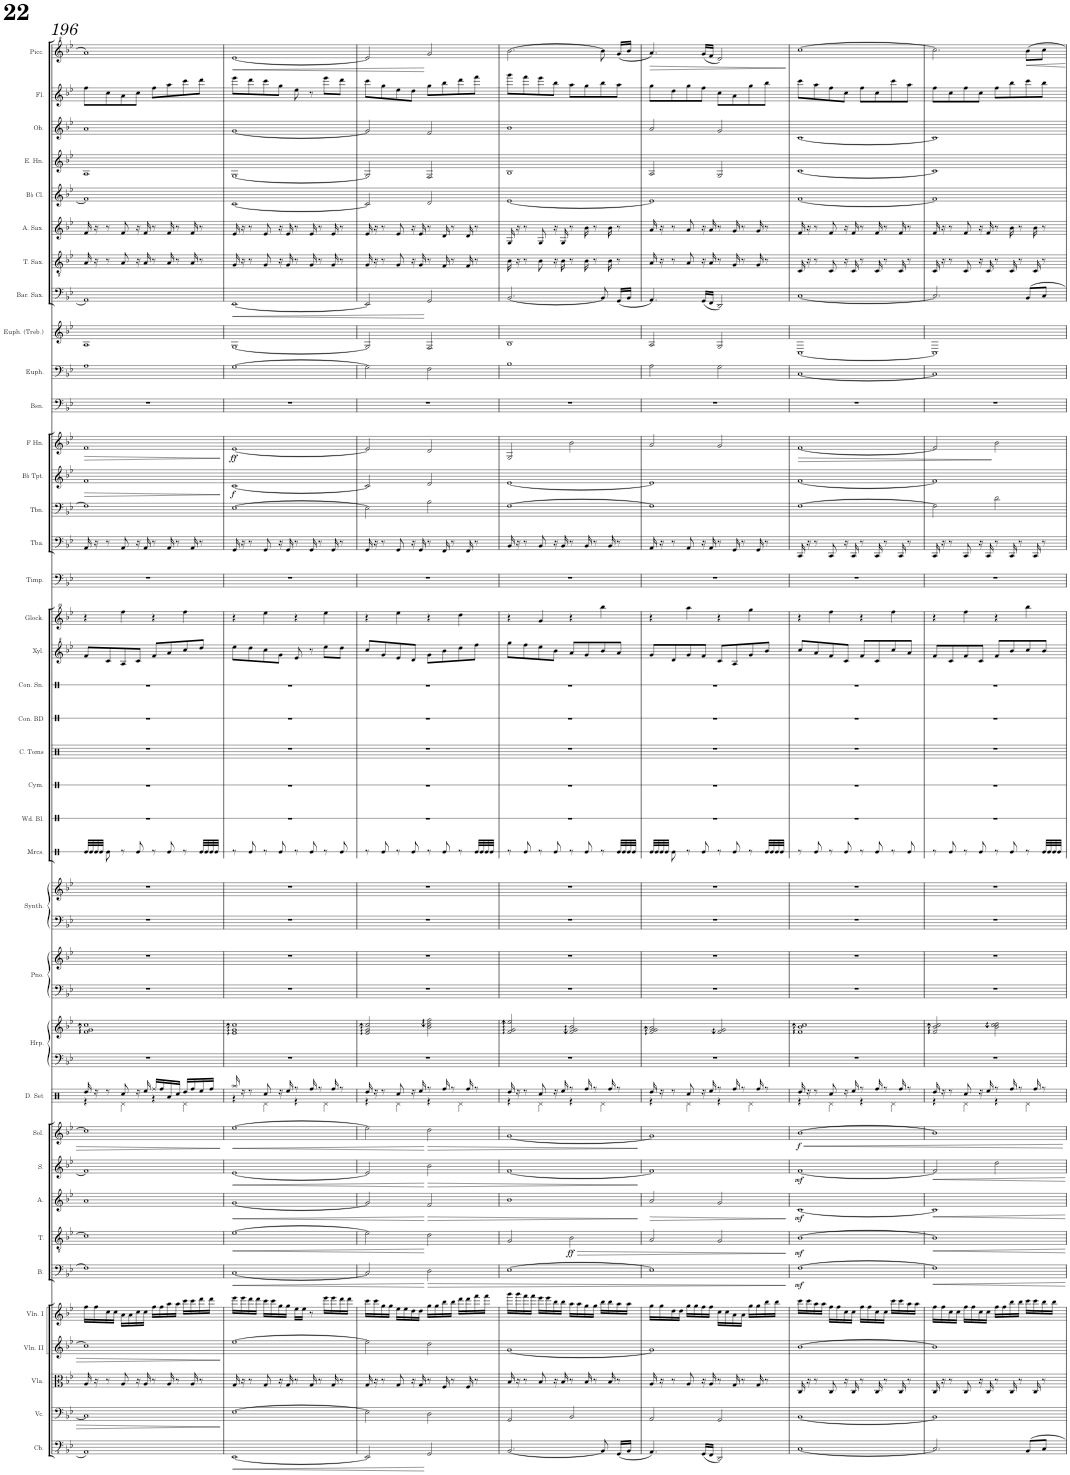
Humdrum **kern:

**kern	**dynam	**kern	**kern	**kern	**kern	**kern	**dynam	**kern	**dynam	**kern	**dynam	**kern	**dynam	**kern	**dynam	**kern	**kern	**kern	**kern	**kern	**kern	**kern	**kern	**kern	**kern	**kern	**kern	**kern	**kern	**kern	**kern	**kern	**kern	**kern	**dynam	**kern	**dynam	**kern	**kern	**kern	**kern	**dynam	**kern	**kern	**kern	**kern	**kern	**kern	**kern	**dynam
*part38	*part38	*part37	*part36	*part35	*part34	*part33	*part33	*part32	*part32	*part31	*part31	*part30	*part30	*part29	*part29	*part28	*part27	*part27	*part26	*part26	*part25	*part25	*part24	*part23	*part22	*part21	*part20	*part19	*part18	*part17	*part16	*part15	*part14	*part13	*part13	*part12	*part12	*part11	*part10	*part9	*part8	*part8	*part7	*part6	*part5	*part4	*part3	*part2	*part1	*part1
*staff41	*staff41	*staff40	*staff39	*staff38	*staff37	*staff36	*staff36	*staff35	*staff35	*staff34	*staff34	*staff33	*staff33	*staff32	*staff32	*staff31	*staff30	*staff29	*staff28	*staff27	*staff26	*staff25	*staff24	*staff23	*staff22	*staff21	*staff20	*staff19	*staff18	*staff17	*staff16	*staff15	*staff14	*staff13	*staff13	*staff12	*staff12	*staff11	*staff10	*staff9	*staff8	*staff8	*staff7	*staff6	*staff5	*staff4	*staff3	*staff2	*staff1	*staff1
*I"Contrabass	*	*I"Violoncello	*I"Viola	*I"Violin II	*I"Violin I	*I"Bass	*	*I"Tenor	*	*I"Alto	*	*I"Soprano	*	*I"Solo	*	*I"Drumset	*I"Harp	*	*I"Piano	*	*I"Bass Synthesizer	*	*I"Maracas	*I"Wood Blocks	*I"Cymbal	*I"Concert Toms	*I"Concert Bass Drum	*I"Concert Snare Drum	*I"Xylophone	*I"Glockenspiel	*I"Timpani	*I"Tuba	*I"Trombone	*I"Bb Trumpet	*	*I"Horn in F	*	*I"Bassoon	*I"Euphonium	*I"Euphonium (Treble Clef)	*I"Baritone Saxophone	*	*I"Tenor Saxophone	*I"Alto Saxophone	*I"Bb Clarinet	*I"English Horn	*I"Oboe	*I"Flute	*I"Piccolo	*
*I'Cb.	*	*I'Vc.	*I'Vla.	*I'Vln. II	*I'Vln. I	*I'B.	*	*I'T.	*	*I'A.	*	*I'S.	*	*I'Sol.	*	*I'D. Set	*I'Hrp.	*	*I'Pno.	*	*I'Synth.	*	*I'Mrcs.	*I'Wd. Bl.	*I'Cym.	*I'C. Toms	*I'Con. BD	*I'Con. Sn.	*I'Xyl.	*I'Glock.	*I'Timp.	*I'Tba.	*I'Tbn.	*I'Bb Tpt.	*	*	*	*I'Bsn.	*I'Euph.	*I'Euph. (Treb.)	*I'Bar. Sax.	*	*I'T. Sax.	*I'A. Sax.	*I'Bb Cl.	*I'E. Hn.	*I'Ob.	*I'Fl.	*I'Picc.	*
!!LO:PB:g=z
*clefFv4	*	*clefF4	*clefC3	*clefG2	*clefG2	*clefF4	*	*clefGv2	*	*clefG2	*	*clefG2	*	*clefG2	*	*clefX	*clefF4	*clefG2	*clefF4	*clefG2	*clefF4	*clefG2	*clefX	*clefX	*clefX	*clefX	*clefX	*clefX	*clefG^2	*clefG^^2	*clefF4	*clefF4	*clefF4	*clefG2	*	*clefG2	*	*clefF4	*clefF4	*clefG2	*clefF4	*	*clefGv2	*clefG2	*clefG2	*clefG2	*clefG2	*clefG2	*clefG^2	*
*ITrd7c12	*	*	*	*	*	*	*	*	*	*	*	*	*	*	*	*	*	*	*	*	*	*	*	*	*	*	*	*	*	*	*	*	*	*ITrd1c2	*	*ITrd4c7	*	*	*	*	*ITrd12c21	*	*ITrd8c14	*ITrd5c9	*ITrd1c2	*ITrd4c7	*	*	*ITrd-7c-12	*
*k[b-e-]	*	*k[b-e-]	*k[b-e-]	*k[b-e-]	*k[b-e-]	*k[b-e-]	*	*k[b-e-]	*	*k[b-e-]	*	*k[b-e-]	*	*k[b-e-]	*	*k[]	*k[b-e-]	*k[b-e-]	*k[b-e-]	*k[b-e-]	*k[b-e-]	*k[b-e-]	*k[]	*k[]	*k[]	*k[]	*k[]	*k[]	*k[b-e-]	*k[b-e-]	*k[b-e-]	*k[b-e-]	*k[b-e-]	*k[b-e-]	*	*k[b-e-]	*	*k[b-e-]	*k[b-e-]	*k[b-e-]	*k[b-e-]	*	*k[b-e-]	*k[b-e-]	*k[b-e-]	*k[b-e-]	*k[b-e-]	*k[b-e-]	*k[b-e-]	*
*M4/4	*	*M4/4	*M4/4	*M4/4	*M4/4	*M4/4	*	*M4/4	*	*M4/4	*	*M4/4	*	*M4/4	*	*M4/4	*M4/4	*M4/4	*M4/4	*M4/4	*M4/4	*M4/4	*M4/4	*M4/4	*M4/4	*M4/4	*M4/4	*M4/4	*M4/4	*M4/4	*M4/4	*M4/4	*M4/4	*M4/4	*	*M4/4	*	*M4/4	*M4/4	*M4/4	*M4/4	*	*M4/4	*M4/4	*M4/4	*M4/4	*M4/4	*M4/4	*M4/4	*
=196	=196	=196	=196	=196	=196	=196	=196	=196	=196	=196	=196	=196	=196	=196	=196	=196	=196	=196	=196	=196	=196	=196	=196	=196	=196	=196	=196	=196	=196	=196	=196	=196	=196	=196	=196	=196	=196	=196	=196	=196	=196	=196	=196	=196	=196	=196	=196	=196	=196	=196
*	*	*	*	*	*	*	*	*	*	*	*	*	*	*	*	*^	*	*	*	*	*	*	*	*	*	*	*	*	*	*	*	*	*	*	*	*	*	*	*	*	*	*	*	*	*	*	*	*	*	*
!	!	!	!	!	!	!	!	!	!	!	!	!	!	!	!	!	!	!	!	!	!	!	!	!	!	!	!	!	!	!	!	!	!	!	!	!LO:HP:b	!	!LO:HP:b	!	!	!	!	!	!	!	!	!	!	!	!	!
1AAA	.	1C]	16A/	1cc]	16ff\LL	1F]	.	1c]	.	1a	.	1f]	.	1cc]	.	16Rdd/	4r	1r	1f 1g 1cc	1r	1r	1r	1r	32Re/LLL	1r	1r	1r	1r	1r	8ff/L	4r	1r	16AA/	1F]	1f	>	1f	>	1r	1A	1A	1AA	.	16A/	16f/	1f]	1A	1a	8ff\L	1aa	.
.	.	.	.	.	.	.	.	.	.	.	.	.	.	.	.	.	.	.	.	.	.	.	.	32Re/	.	.	.	.	.	.	.	.	.	.	.	.	.	.	.	.	.	.	.	.	.	.	.	.	.	.	.
.	.	.	16r	.	16ff\	.	.	.	.	.	.	.	.	.	.	16r	.	.	.	.	.	.	.	32Re/	.	.	.	.	.	.	.	.	16r	.	.	.	.	.	.	.	.	.	.	16r	16r	.	.	.	.	.	.
.	.	.	.	.	.	.	.	.	.	.	.	.	.	.	.	.	.	.	.	.	.	.	.	32Re/JJJ	.	.	.	.	.	.	.	.	.	.	.	.	.	.	.	.	.	.	.	.	.	.	.	.	.	.	.
.	.	.	8r	.	16cc\	.	.	.	.	.	.	.	.	.	.	8r	.	.	.	.	.	.	.	8Re\	.	.	.	.	.	8cc/	.	.	8r	.	.	.	.	.	.	.	.	.	.	8r	8r	.	.	.	8cc\	.	.
.	.	.	.	.	16cc\JJ	.	.	.	.	.	.	.	.	.	.	.	.	.	.	.	.	.	.	.	.	.	.	.	.	.	.	.	.	.	.	.	.	.	.	.	.	.	.	.	.	.	.	.	.	.	.
.	.	.	8A/	.	16a\LL	.	.	.	.	.	.	.	.	.	.	8Rcc/	4Rd\	.	.	.	.	.	.	8r	.	.	.	.	.	8a/	4ffff\	.	8AA/	.	.	.	.	.	.	.	.	.	.	8A/	8f/	.	.	.	8a\	.	.
.	.	.	.	.	16a\	.	.	.	.	.	.	.	.	.	.	.	.	.	.	.	.	.	.	.	.	.	.	.	.	.	.	.	.	.	.	.	.	.	.	.	.	.	.	.	.	.	.	.	.	.	.
.	.	.	16r	.	16cc\	.	.	.	.	.	.	.	.	.	.	16r	.	.	.	.	.	.	.	8Re/	.	.	.	.	.	8cc/J	.	.	16r	.	.	.	.	.	.	.	.	.	.	16r	16r	.	.	.	8cc\J	.	.
.	.	.	16A/	.	16cc\JJ	.	.	.	.	.	.	.	.	.	.	16Ree/	.	.	.	.	.	.	.	.	.	.	.	.	.	.	.	.	16AA/	.	.	.	.	.	.	.	.	.	.	16A/	16f/	.	.	.	.	.	.
.	.	.	8r	.	16ff\LL	.	.	.	.	.	.	.	.	.	.	16Rff/LL	4r	.	.	.	.	.	.	8r	.	.	.	.	.	8ff/L	4r	.	8r	.	.	.	.	.	.	.	.	.	.	8r	8r	.	.	.	8ff\L	.	.
.	.	.	.	.	16ff\	.	.	.	.	.	.	.	.	.	.	16Rff/	.	.	.	.	.	.	.	.	.	.	.	.	.	.	.	.	.	.	.	.	.	.	.	.	.	.	.	.	.	.	.	.	.	.	.
.	.	.	16A/	.	16aa\	.	.	.	.	.	.	.	.	.	.	16Ra/	.	.	.	.	.	.	.	8Re/	.	.	.	.	.	8aa/	.	.	16AA/	.	.	.	.	.	.	.	.	.	.	16A/	16f/	.	.	.	8aa\	.	.
.	.	.	8r	.	16aa\JJ	.	.	.	.	.	.	.	.	.	.	16Rcc/JJ	.	.	.	.	.	.	.	.	.	.	.	.	.	.	.	.	8r	.	.	.	.	.	.	.	.	.	.	8r	8r	.	.	.	.	.	.
.	.	.	.	.	16ccc\LL	.	.	.	.	.	.	.	.	.	.	16Rdd/LL	4Rd\	.	.	.	.	.	.	8r	.	.	.	.	.	8ccc/	4ffff\	.	.	.	.	.	.	.	.	.	.	.	.	.	.	.	.	.	8ccc\	.	.
.	.	.	16A/	.	16ccc\	.	.	.	.	.	.	.	.	.	.	16Rff/	.	.	.	.	.	.	.	.	.	.	.	.	.	.	.	.	16AA/	.	.	.	.	.	.	.	.	.	.	16A/	16f/	.	.	.	.	.	.
.	.	.	8r	.	16ddd\	.	.	.	.	.	.	.	.	.	.	16Ree/	.	.	.	.	.	.	.	32Re/LLL	.	.	.	.	.	8ddd/J	.	.	8r	.	.	.	.	.	.	.	.	.	.	8r	8r	.	.	.	8ddd\J	.	.
.	.	.	.	.	.	.	.	.	.	.	.	.	.	.	.	.	.	.	.	.	.	.	.	32Re/	.	.	.	.	.	.	.	.	.	.	.	.	.	.	.	.	.	.	.	.	.	.	.	.	.	.	.
.	.	.	.	.	16ddd\JJ	.	.	.	.	.	.	.	.	.	.	16Rff/JJ	.	.	.	.	.	.	.	32Re/	.	.	.	.	.	.	.	.	.	.	.	.	.	.	.	.	.	.	.	.	.	.	.	.	.	.	.
.	.	.	.	.	.	.	.	.	.	.	.	.	.	.	.	.	.	.	.	.	.	.	.	32Re/JJJ	.	.	.	.	.	.	.	.	.	.	.	.	.	.	.	.	.	.	.	.	.	.	.	.	.	.	.
*	*	*	*	*	*	*	*	*	*	*	*	*	*	*	*	*v	*v	*	*	*	*	*	*	*	*	*	*	*	*	*	*	*	*	*	*	*	*	*	*	*	*	*	*	*	*	*	*	*	*	*	*
.	.	.	.	.	.	.	.	.	.	.	.	.	.	.	.	.	.	.	.	.	.	.	.	.	.	.	.	.	.	.	.	.	.	.	]	.	]	.	.	.	.	.	.	.	.	.	.	.	.	.
=197	=197	=197	=197	=197	=197	=197	=197	=197	=197	=197	=197	=197	=197	=197	=197	=197	=197	=197	=197	=197	=197	=197	=197	=197	=197	=197	=197	=197	=197	=197	=197	=197	=197	=197	=197	=197	=197	=197	=197	=197	=197	=197	=197	=197	=197	=197	=197	=197	=197	=197
!	!LO:HP:b	!	!	!	!	!	!LO:HP:b	!	!LO:HP:b	!	!LO:HP:b	!	!LO:HP:b	!	!LO:HP:b	!	!	!	!	!	!	!	!	!	!	!	!	!	!	!	!	!	!	!	!LO:DY:b	!	!LO:DY:b	!	!	!	!	!LO:HP:b	!	!	!	!	!	!	!	!LO:HP:b
*	*	*	*	*	*	*	*	*	*	*	*	*	*	*	*	*^	*	*	*	*	*	*	*	*	*	*	*	*	*	*	*	*	*	*	*	*	*	*	*	*	*	*	*	*	*	*	*	*	*	*
[1EEE-	<	[1E-	16G/	[1ee-	16eee-\LL	[1C	<	[1e-	<	[1g	<	[1e-	<	[1ee-	<	16Raa/	4r	1r	1e- 1g 1cc	1r	1r	1r	1r	8r	1r	1r	1r	1r	1r	8eee-\L	4r	1r	16GG/	[1E-	[1c	f	[1e-	ff	1r	[1G	[1G	[1EE-	<	16G/	16e-/	[1c	[1G	[1g	8eee-\L	[1ee-	<
.	.	.	16r	.	16eee-\	.	.	.	.	.	.	.	.	.	.	16r	.	.	.	.	.	.	.	.	.	.	.	.	.	.	.	.	16r	.	.	.	.	.	.	.	.	.	.	16r	16r	.	.	.	.	.	.
.	.	.	8r	.	16ddd\	.	.	.	.	.	.	.	.	.	.	8r	.	.	.	.	.	.	.	8Re/	.	.	.	.	.	8ddd\	.	.	8r	.	.	.	.	.	.	.	.	.	.	8r	8r	.	.	.	8ddd\	.	.
.	.	.	.	.	16ddd\JJ	.	.	.	.	.	.	.	.	.	.	.	.	.	.	.	.	.	.	.	.	.	.	.	.	.	.	.	.	.	.	.	.	.	.	.	.	.	.	.	.	.	.	.	.	.	.
.	.	.	8G/	.	16ccc\LL	.	.	.	.	.	.	.	.	.	.	8Rcc/	4Rd\	.	.	.	.	.	.	8r	.	.	.	.	.	8ccc\	4eeee-\	.	8GG/	.	.	.	.	.	.	.	.	.	.	8G/	8e-/	.	.	.	8ccc\	.	.
.	.	.	.	.	16ccc\	.	.	.	.	.	.	.	.	.	.	.	.	.	.	.	.	.	.	.	.	.	.	.	.	.	.	.	.	.	.	.	.	.	.	.	.	.	.	.	.	.	.	.	.	.	.
.	.	.	16r	.	16gg\	.	.	.	.	.	.	.	.	.	.	16r	.	.	.	.	.	.	.	8Re/	.	.	.	.	.	8gg\J	.	.	16r	.	.	.	.	.	.	.	.	.	.	16r	16r	.	.	.	8gg\J	.	.
.	.	.	16G/	.	16gg\JJ	.	.	.	.	.	.	.	.	.	.	16Ree/	.	.	.	.	.	.	.	.	.	.	.	.	.	.	.	.	16GG/	.	.	.	.	.	.	.	.	.	.	16G/	16e-/	.	.	.	.	.	.
.	.	.	8r	.	16ee-\LL	.	.	.	.	.	.	.	.	.	.	8r	4r	.	.	.	.	.	.	8r	.	.	.	.	.	8ee-/	4r	.	8r	.	.	.	.	.	.	.	.	.	.	8r	8r	.	.	.	8ee-\	.	.
.	.	.	.	.	16ee-\JJ	.	.	.	.	.	.	.	.	.	.	.	.	.	.	.	.	.	.	.	.	.	.	.	.	.	.	.	.	.	.	.	.	.	.	.	.	.	.	.	.	.	.	.	.	.	.
.	.	.	16G/	.	8r	.	.	.	.	.	.	.	.	.	.	16Rff/	.	.	.	.	.	.	.	8Re/	.	.	.	.	.	8r	.	.	16GG/	.	.	.	.	.	.	.	.	.	.	16G/	16e-/	.	.	.	8r	.	.
.	.	.	8r	.	.	.	.	.	.	.	.	.	.	.	.	8r	.	.	.	.	.	.	.	.	.	.	.	.	.	.	.	.	8r	.	.	.	.	.	.	.	.	.	.	8r	8r	.	.	.	.	.	.
.	.	.	.	.	16eee-\LL	.	.	.	.	.	.	.	.	.	.	.	4Rd\	.	.	.	.	.	.	8r	.	.	.	.	.	8eee-\L	4eeee-\	.	.	.	.	.	.	.	.	.	.	.	.	.	.	.	.	.	8eee-\L	.	.
.	.	.	16G/	.	16eee-\	.	.	.	.	.	.	.	.	.	.	16Rff/	.	.	.	.	.	.	.	.	.	.	.	.	.	.	.	.	16GG/	.	.	.	.	.	.	.	.	.	.	16G/	16e-/	.	.	.	.	.	.
.	.	.	8r	.	16ddd\	.	.	.	.	.	.	.	.	.	.	8r	.	.	.	.	.	.	.	8Re/	.	.	.	.	.	8ddd\J	.	.	8r	.	.	.	.	.	.	.	.	.	.	8r	8r	.	.	.	8ddd\J	.	.
.	.	.	.	.	16ddd\JJ	.	.	.	.	.	.	.	.	.	.	.	.	.	.	.	.	.	.	.	.	.	.	.	.	.	.	.	.	.	.	.	.	.	.	.	.	.	.	.	.	.	.	.	.	.	.
=198	=198	=198	=198	=198	=198	=198	=198	=198	=198	=198	=198	=198	=198	=198	=198	=198	=198	=198	=198	=198	=198	=198	=198	=198	=198	=198	=198	=198	=198	=198	=198	=198	=198	=198	=198	=198	=198	=198	=198	=198	=198	=198	=198	=198	=198	=198	=198	=198	=198	=198	=198
2EEE-/]	.	2E-\]	16G/	2ee-\]	16ccc\LL	2C/]	.	2e-\]	.	2g/]	.	2e-/]	.	2ee-\]	.	16Rdd/	4r	1r	2e-/ 2g/ 2cc/	1r	1r	1r	1r	8r	1r	1r	1r	1r	1r	8ccc/L	4r	1r	16GG/	2E-\]	2c/]	.	2e-/]	.	1r	2G\]	2G/]	2EE-/]	.	16G/	16e-/	2c/]	2G/]	2g/]	8ccc\L	2ee-/]	.
.	.	.	16r	.	16ccc\	.	.	.	.	.	.	.	.	.	.	16r	.	.	.	.	.	.	.	.	.	.	.	.	.	.	.	.	16r	.	.	.	.	.	.	.	.	.	.	16r	16r	.	.	.	.	.	.
.	.	.	8r	.	16gg\	.	.	.	.	.	.	.	.	.	.	8r	.	.	.	.	.	.	.	8Re/	.	.	.	.	.	8gg/	.	.	8r	.	.	.	.	.	.	.	.	.	.	8r	8r	.	.	.	8gg\	.	.
.	.	.	.	.	16gg\JJ	.	.	.	.	.	.	.	.	.	.	.	.	.	.	.	.	.	.	.	.	.	.	.	.	.	.	.	.	.	.	.	.	.	.	.	.	.	.	.	.	.	.	.	.	.	.
.	.	.	8G/	.	16ee-\LL	.	.	.	.	.	.	.	.	.	.	8Rcc/	4Rd\	.	.	.	.	.	.	8r	.	.	.	.	.	8ee-/	4eeee-\	.	8GG/	.	.	.	.	.	.	.	.	.	.	8G/	8e-/	.	.	.	8ee-\	.	.
.	.	.	.	.	16ee-\	.	.	.	.	.	.	.	.	.	.	.	.	.	.	.	.	.	.	.	.	.	.	.	.	.	.	.	.	.	.	.	.	.	.	.	.	.	.	.	.	.	.	.	.	.	.
.	.	.	16r	.	16dd\	.	.	.	.	.	.	.	.	.	.	16r	.	.	.	.	.	.	.	8Re/	.	.	.	.	.	8dd/J	.	.	16r	.	.	.	.	.	.	.	.	.	.	16r	16r	.	.	.	8dd\J	.	.
.	.	.	16G/	.	16dd\JJ	.	.	.	.	.	.	.	.	.	.	16Ree/	.	.	.	.	.	.	.	.	.	.	.	.	.	.	.	.	16GG/	.	.	.	.	.	.	.	.	.	.	16G/	16e-/	.	.	.	.	.	.
!	!	!	!	!	!	!	!LO:HP:n=1:b	!	!	!	!LO:HP:n=1:b	!	!LO:HP:n=1:b	!	!LO:HP:n=1:b	!	!	!	!	!	!	!	!	!	!	!	!	!	!	!	!	!	!	!	!	!	!	!	!	!	!	!	!	!	!	!	!	!	!	!	!
2GGG/	[	2D\	8r	2dd\	16gg\LL	2D\	[ >	2d\	[	2f/	[ >	2b-\	[ >	2dd\	[ >	8r	4r	.	2b-\ 2dd\ 2ff\	.	.	.	.	8r	.	.	.	.	.	8gg\L	4r	.	8r	2B-\	2d/	.	2d/	.	.	2F\	2F/	2GG/	[	8r	8r	2d/	2F/	2f/	8gg\L	2gg/	[
.	.	.	.	.	16gg\	.	.	.	.	.	.	.	.	.	.	.	.	.	.	.	.	.	.	.	.	.	.	.	.	.	.	.	.	.	.	.	.	.	.	.	.	.	.	.	.	.	.	.	.	.	.
.	.	.	16F/	.	16bb-\	.	.	.	.	.	.	.	.	.	.	16Rff/	.	.	.	.	.	.	.	8Re/	.	.	.	.	.	8bb-\	.	.	16FF/	.	.	.	.	.	.	.	.	.	.	16F/	16d/	.	.	.	8bb-\	.	.
.	.	.	8r	.	16bb-\JJ	.	.	.	.	.	.	.	.	.	.	8r	.	.	.	.	.	.	.	.	.	.	.	.	.	.	.	.	8r	.	.	.	.	.	.	.	.	.	.	8r	8r	.	.	.	.	.	.
.	.	.	.	.	16ddd\LL	.	.	.	.	.	.	.	.	.	.	.	4Rd\	.	.	.	.	.	.	8r	.	.	.	.	.	8ddd\	4dddd\	.	.	.	.	.	.	.	.	.	.	.	.	.	.	.	.	.	8ddd\	.	.
.	.	.	16F/	.	16ddd\	.	.	.	.	.	.	.	.	.	.	16Rff/	.	.	.	.	.	.	.	.	.	.	.	.	.	.	.	.	16FF/	.	.	.	.	.	.	.	.	.	.	16F/	16d/	.	.	.	.	.	.
.	.	.	8r	.	16fff\	.	.	.	.	.	.	.	.	.	.	8r	.	.	.	.	.	.	.	32Re/LLL	.	.	.	.	.	8fff\J	.	.	8r	.	.	.	.	.	.	.	.	.	.	8r	8r	.	.	.	8fff\J	.	.
.	.	.	.	.	.	.	.	.	.	.	.	.	.	.	.	.	.	.	.	.	.	.	.	32Re/	.	.	.	.	.	.	.	.	.	.	.	.	.	.	.	.	.	.	.	.	.	.	.	.	.	.	.
.	.	.	.	.	16fff\JJ	.	.	.	.	.	.	.	.	.	.	.	.	.	.	.	.	.	.	32Re/	.	.	.	.	.	.	.	.	.	.	.	.	.	.	.	.	.	.	.	.	.	.	.	.	.	.	.
.	.	.	.	.	.	.	.	.	.	.	.	.	.	.	.	.	.	.	.	.	.	.	.	32Re/JJJ	.	.	.	.	.	.	.	.	.	.	.	.	.	.	.	.	.	.	.	.	.	.	.	.	.	.	.
=199	=199	=199	=199	=199	=199	=199	=199	=199	=199	=199	=199	=199	=199	=199	=199	=199	=199	=199	=199	=199	=199	=199	=199	=199	=199	=199	=199	=199	=199	=199	=199	=199	=199	=199	=199	=199	=199	=199	=199	=199	=199	=199	=199	=199	=199	=199	=199	=199	=199	=199	=199
[2.BBB-/	.	2GG/	16B-/	[1g	16ggg\LL	[1E-	.	2G/	.	1b-	.	[1f	.	[1g	.	16Rdd/	4r	1r	2f/ 2g/ 2ee-/	1r	1r	1r	1r	8r	1r	1r	1r	1r	1r	8ggg\L	4r	1r	16BB-/	[1F	[1e-	.	2G/	.	1r	1B-	1B-	[2.BB-/	.	16B-\	16G/	[1e-	1B-	1b-	8ggg\L	[2.bb-\	.
.	.	.	16r	.	16ggg\	.	.	.	.	.	.	.	.	.	.	16r	.	.	.	.	.	.	.	.	.	.	.	.	.	.	.	.	16r	.	.	.	.	.	.	.	.	.	.	16r	16r	.	.	.	.	.	.
.	.	.	8r	.	16fff\	.	.	.	.	.	.	.	.	.	.	8r	.	.	.	.	.	.	.	8Re/	.	.	.	.	.	8fff\	.	.	8r	.	.	.	.	.	.	.	.	.	.	8r	8r	.	.	.	8fff\	.	.
.	.	.	.	.	16fff\JJ	.	.	.	.	.	.	.	.	.	.	.	.	.	.	.	.	.	.	.	.	.	.	.	.	.	.	.	.	.	.	.	.	.	.	.	.	.	.	.	.	.	.	.	.	.	.
.	.	.	8B-/	.	16eee-\LL	.	.	.	.	.	.	.	.	.	.	8Rcc/	4Rd\	.	.	.	.	.	.	8r	.	.	.	.	.	8eee-\	4ggg/	.	8BB-/	.	.	.	.	.	.	.	.	.	.	8B-\	8G/	.	.	.	8eee-\	.	.
.	.	.	.	.	16eee-\	.	.	.	.	.	.	.	.	.	.	.	.	.	.	.	.	.	.	.	.	.	.	.	.	.	.	.	.	.	.	.	.	.	.	.	.	.	.	.	.	.	.	.	.	.	.
.	.	.	16r	.	16bb-\	.	.	.	.	.	.	.	.	.	.	16r	.	.	.	.	.	.	.	8Re/	.	.	.	.	.	8bb-\J	.	.	16r	.	.	.	.	.	.	.	.	.	.	16r	16r	.	.	.	8bb-\J	.	.
.	.	.	16B-/	.	16bb-\JJ	.	.	.	.	.	.	.	.	.	.	16Ree/	.	.	.	.	.	.	.	.	.	.	.	.	.	.	.	.	16BB-/	.	.	.	.	.	.	.	.	.	.	16B-\	16G/	.	.	.	.	.	.
!	!	!	!	!	!	!	!	!	!LO:HP:b	!	!	!	!	!	!	!	!	!	!	!	!	!	!	!	!	!	!	!	!	!	!	!	!	!	!	!	!	!	!	!	!	!	!	!	!	!	!	!	!	!	!
!	!	!	!	!	!	!	!	!	!LO:DY:n=1:b	!	!	!	!	!	!	!	!	!	!	!	!	!	!	!	!	!	!	!	!	!	!	!	!	!	!	!	!	!	!	!	!	!	!	!	!	!	!	!	!	!	!
.	.	2BB-/	8r	.	16aa\LL	.	.	2B-\	> ff	.	.	.	.	.	.	8r	4r	.	2f/ 2g/ 2b-/	.	.	.	.	8r	.	.	.	.	.	8aa/L	4r	.	8r	.	.	.	2b-\	.	.	.	.	.	.	8r	8r	.	.	.	8aa\L	.	.
.	.	.	.	.	16aa\	.	.	.	.	.	.	.	.	.	.	.	.	.	.	.	.	.	.	.	.	.	.	.	.	.	.	.	.	.	.	.	.	.	.	.	.	.	.	.	.	.	.	.	.	.	.
.	.	.	16B-/	.	16gg\	.	.	.	.	.	.	.	.	.	.	16Rff/	.	.	.	.	.	.	.	8Re/	.	.	.	.	.	8gg/	.	.	16BB-/	.	.	.	.	.	.	.	.	.	.	16B-\	16b-\	.	.	.	8gg\	.	.
.	.	.	8r	.	16gg\JJ	.	.	.	.	.	.	.	.	.	.	8r	.	.	.	.	.	.	.	.	.	.	.	.	.	.	.	.	8r	.	.	.	.	.	.	.	.	.	.	8r	8r	.	.	.	.	.	.
8BBB-/]	.	.	.	.	16bb-\LL	.	.	.	.	.	.	.	.	.	.	.	4Rd\	.	.	.	.	.	.	8r	.	.	.	.	.	8bb-/	4bbbb-\	.	.	.	.	.	.	.	.	.	.	8BB-/]	.	.	.	.	.	.	8bb-\	8bb-\]	.
.	.	.	16B-/	.	16bb-\	.	.	.	.	.	.	.	.	.	.	16Rff/	.	.	.	.	.	.	.	.	.	.	.	.	.	.	.	.	16BB-/	.	.	.	.	.	.	.	.	.	.	16B-\	16b-\	.	.	.	.	.	.
(16GGG/LL	.	.	8r	.	16aa\	.	.	.	.	.	.	.	.	.	.	8r	.	.	.	.	.	.	.	32Re/LLL	.	.	.	.	.	8aa/J	.	.	8r	.	.	.	.	.	.	.	.	(16GG/LL	.	8r	8r	.	.	.	8aa\J	(16gg/LL	.
.	.	.	.	.	.	.	.	.	.	.	.	.	.	.	.	.	.	.	.	.	.	.	.	32Re/	.	.	.	.	.	.	.	.	.	.	.	.	.	.	.	.	.	.	.	.	.	.	.	.	.	.	.
16BBB-/JJ	.	.	.	.	16aa\JJ	.	.	.	.	.	.	.	.	.	.	.	.	.	.	.	.	.	.	32Re/	.	.	.	.	.	.	.	.	.	.	.	.	.	.	.	.	.	16BB-/JJ	.	.	.	.	.	.	.	16bb-/JJ	.
.	.	.	.	.	.	.	.	.	.	.	.	.	.	.	.	.	.	.	.	.	.	.	.	32Re/JJJ	.	.	.	.	.	.	.	.	.	.	.	.	.	.	.	.	.	.	.	.	.	.	.	.	.	.	.
*	*	*	*	*	*	*	*	*	*	*	*	*	*	*	*	*v	*v	*	*	*	*	*	*	*	*	*	*	*	*	*	*	*	*	*	*	*	*	*	*	*	*	*	*	*	*	*	*	*	*	*	*
.	.	.	.	.	.	.	.	.	.	.	]	.	]	.	]	.	.	.	.	.	.	.	.	.	.	.	.	.	.	.	.	.	.	.	.	.	.	.	.	.	.	.	.	.	.	.	.	.	.	.
=200	=200	=200	=200	=200	=200	=200	=200	=200	=200	=200	=200	=200	=200	=200	=200	=200	=200	=200	=200	=200	=200	=200	=200	=200	=200	=200	=200	=200	=200	=200	=200	=200	=200	=200	=200	=200	=200	=200	=200	=200	=200	=200	=200	=200	=200	=200	=200	=200	=200	=200
!	!	!	!	!	!	!	!	!	!	!	!LO:HP:b	!	!	!	!	!	!	!	!	!	!	!	!	!	!	!	!	!	!	!	!	!	!	!	!	!	!	!	!	!	!	!	!	!	!	!	!	!	!	!LO:HP:b
*	*	*	*	*	*	*	*	*	*	*	*	*	*	*	*	*^	*	*	*	*	*	*	*	*	*	*	*	*	*	*	*	*	*	*	*	*	*	*	*	*	*	*	*	*	*	*	*	*	*	*
4.AAA/)	.	2AA/	16A/	1g]	16gg\LL	1E-]	.	2A/	.	2a/	>	1f]	.	1g]	.	16Rdd/	4r	1r	2f/ 2g/ 2a/	1r	1r	1r	1r	32Re/LLL	1r	1r	1r	1r	1r	8gg/L	4r	1r	16AA/	1F]	1e-]	.	2a/	.	1r	2A\	2A/	4.AA/)	.	16A/	16a/	1e-]	2A/	2a/	8gg\L	4.aa/)	>
.	.	.	.	.	.	.	.	.	.	.	.	.	.	.	.	.	.	.	.	.	.	.	.	32Re/	.	.	.	.	.	.	.	.	.	.	.	.	.	.	.	.	.	.	.	.	.	.	.	.	.	.	.
.	.	.	16r	.	16gg\	.	.	.	.	.	.	.	.	.	.	16r	.	.	.	.	.	.	.	32Re/	.	.	.	.	.	.	.	.	16r	.	.	.	.	.	.	.	.	.	.	16r	16r	.	.	.	.	.	.
.	.	.	.	.	.	.	.	.	.	.	.	.	.	.	.	.	.	.	.	.	.	.	.	32Re/JJJ	.	.	.	.	.	.	.	.	.	.	.	.	.	.	.	.	.	.	.	.	.	.	.	.	.	.	.
.	.	.	8r	.	16dd\	.	.	.	.	.	.	.	.	.	.	8r	.	.	.	.	.	.	.	8Re\	.	.	.	.	.	8dd/	.	.	8r	.	.	.	.	.	.	.	.	.	.	8r	8r	.	.	.	8dd\	.	.
.	.	.	.	.	16dd\JJ	.	.	.	.	.	.	.	.	.	.	.	.	.	.	.	.	.	.	.	.	.	.	.	.	.	.	.	.	.	.	.	.	.	.	.	.	.	.	.	.	.	.	.	.	.	.
.	.	.	8A/	.	16gg\LL	.	.	.	.	.	.	.	.	.	.	8Rcc/	4Rd\	.	.	.	.	.	.	8r	.	.	.	.	.	8gg/	4aaaa\	.	8AA/	.	.	.	.	.	.	.	.	.	.	8A/	8a/	.	.	.	8gg\	.	.
.	.	.	.	.	16gg\	.	.	.	.	.	.	.	.	.	.	.	.	.	.	.	.	.	.	.	.	.	.	.	.	.	.	.	.	.	.	.	.	.	.	.	.	.	.	.	.	.	.	.	.	.	.
(16GGG/LL	.	.	16r	.	16ff\	.	.	.	.	.	.	.	.	.	.	16r	.	.	.	.	.	.	.	8Re/	.	.	.	.	.	8ff/J	.	.	16r	.	.	.	.	.	.	.	.	(16GG/LL	.	16r	16r	.	.	.	8ff\J	(16gg/LL	.
16FFF/JJ	.	.	16A/	.	16ff\JJ	.	.	.	.	.	.	.	.	.	.	16Ree/	.	.	.	.	.	.	.	.	.	.	.	.	.	.	.	.	16AA/	.	.	.	.	.	.	.	.	16FF/JJ	.	16A/	16a/	.	.	.	.	16ff/JJ	.
2DDD/)	.	2GG/	8r	.	16cc\LL	.	.	2G/	.	2g/	.	.	.	.	.	8r	4r	.	2f/ 2g/	.	.	.	.	8r	.	.	.	.	.	8cc/L	4r	.	8r	.	.	.	2g/	.	.	2G\	2G/	2DD/)	.	8r	8r	.	2G/	2g/	8cc\L	2dd/)	.
.	.	.	.	.	16cc\	.	.	.	.	.	.	.	.	.	.	.	.	.	.	.	.	.	.	.	.	.	.	.	.	.	.	.	.	.	.	.	.	.	.	.	.	.	.	.	.	.	.	.	.	.	.
.	.	.	16G/	.	16a\	.	.	.	.	.	.	.	.	.	.	16Rff/	.	.	.	.	.	.	.	8Re/	.	.	.	.	.	8a/	.	.	16GG/	.	.	.	.	.	.	.	.	.	.	16G/	16g/	.	.	.	8a\	.	.
.	.	.	8r	.	16a\JJ	.	.	.	.	.	.	.	.	.	.	8r	.	.	.	.	.	.	.	.	.	.	.	.	.	.	.	.	8r	.	.	.	.	.	.	.	.	.	.	8r	8r	.	.	.	.	.	.
.	.	.	.	.	16gg\LL	.	.	.	.	.	.	.	.	.	.	.	4Rd\	.	.	.	.	.	.	8r	.	.	.	.	.	8gg/	4gggg\	.	.	.	.	.	.	.	.	.	.	.	.	.	.	.	.	.	8gg\	.	.
.	.	.	16G/	.	16gg\	.	.	.	.	.	.	.	.	.	.	16Rff/	.	.	.	.	.	.	.	.	.	.	.	.	.	.	.	.	16GG/	.	.	.	.	.	.	.	.	.	.	16G/	16g/	.	.	.	.	.	.
.	.	.	8r	.	16bb-\	.	.	.	.	.	.	.	.	.	.	8r	.	.	.	.	.	.	.	32Re/LLL	.	.	.	.	.	8bb-/J	.	.	8r	.	.	.	.	.	.	.	.	.	.	8r	8r	.	.	.	8bb-\J	.	.
.	.	.	.	.	.	.	.	.	.	.	.	.	.	.	.	.	.	.	.	.	.	.	.	32Re/	.	.	.	.	.	.	.	.	.	.	.	.	.	.	.	.	.	.	.	.	.	.	.	.	.	.	.
.	.	.	.	.	16bb-\JJ	.	.	.	.	.	.	.	.	.	.	.	.	.	.	.	.	.	.	32Re/	.	.	.	.	.	.	.	.	.	.	.	.	.	.	.	.	.	.	.	.	.	.	.	.	.	.	.
.	.	.	.	.	.	.	.	.	.	.	.	.	.	.	.	.	.	.	.	.	.	.	.	32Re/JJJ	.	.	.	.	.	.	.	.	.	.	.	.	.	.	.	.	.	.	.	.	.	.	.	.	.	.	.
*	*	*	*	*	*	*	*	*	*	*	*	*	*	*	*	*v	*v	*	*	*	*	*	*	*	*	*	*	*	*	*	*	*	*	*	*	*	*	*	*	*	*	*	*	*	*	*	*	*	*	*	*
.	.	.	.	.	.	.	]	.	]	.	]	.	.	.	.	.	.	.	.	.	.	.	.	.	.	.	.	.	.	.	.	.	.	.	.	.	.	.	.	.	.	.	.	.	.	.	.	.	.	]
=201	=201	=201	=201	=201	=201	=201	=201	=201	=201	=201	=201	=201	=201	=201	=201	=201	=201	=201	=201	=201	=201	=201	=201	=201	=201	=201	=201	=201	=201	=201	=201	=201	=201	=201	=201	=201	=201	=201	=201	=201	=201	=201	=201	=201	=201	=201	=201	=201	=201	=201
!	!	!	!	!	!	!	!LO:DY:b	!	!LO:DY:b	!	!LO:DY:b	!	!LO:DY:b	!	!LO:HP:b	!	!	!	!	!	!	!	!	!	!	!	!	!	!	!	!	!	!	!	!	!	!LO:HP:b	!	!	!	!	!	!	!	!	!	!	!	!	!
*	*	*	*	*	*	*	*	*	*	*	*	*	*	*	*	*^	*	*	*	*	*	*	*	*	*	*	*	*	*	*	*	*	*	*	*	*	*	*	*	*	*	*	*	*	*	*	*	*	*	*
!	!	!	!	!	!	!	!	!	!	!	!	!	!	!	!LO:DY:n=1:b	!	!	!	!	!	!	!	!	!	!	!	!	!	!	!	!	!	!	!	!	!	!	!	!	!	!	!	!	!	!	!	!	!	!	!	!
[1CC	.	[1BB-	16C/	[1b-	16ccc\LL	[1F	mf	[1B-	mf	[1c	mf	[1f	mf	[1b-	< f	16Rdd/	4r	1r	1f 1b- 1cc	1r	1r	1r	1r	8r	1r	1r	1r	1r	1r	8ccc/L	4r	1r	16CC/	[1F	[1f	.	[1f	>	1r	[1C	[1C	[1C	.	16C/	16f/	[1f	[1c	[1c	8ccc\L	[1ccc	.
.	.	.	16r	.	16ccc\	.	.	.	.	.	.	.	.	.	.	16r	.	.	.	.	.	.	.	.	.	.	.	.	.	.	.	.	16r	.	.	.	.	.	.	.	.	.	.	16r	16r	.	.	.	.	.	.
.	.	.	8r	.	16aa\	.	.	.	.	.	.	.	.	.	.	8r	.	.	.	.	.	.	.	8Re/	.	.	.	.	.	8aa/	.	.	8r	.	.	.	.	.	.	.	.	.	.	8r	8r	.	.	.	8aa\	.	.
.	.	.	.	.	16aa\JJ	.	.	.	.	.	.	.	.	.	.	.	.	.	.	.	.	.	.	.	.	.	.	.	.	.	.	.	.	.	.	.	.	.	.	.	.	.	.	.	.	.	.	.	.	.	.
.	.	.	8C/	.	16ff\LL	.	.	.	.	.	.	.	.	.	.	8Rcc/	4Rd\	.	.	.	.	.	.	8r	.	.	.	.	.	8ff/	4ffff\	.	8CC/	.	.	.	.	.	.	.	.	.	.	8C/	8f/	.	.	.	8ff\	.	.
.	.	.	.	.	16ff\	.	.	.	.	.	.	.	.	.	.	.	.	.	.	.	.	.	.	.	.	.	.	.	.	.	.	.	.	.	.	.	.	.	.	.	.	.	.	.	.	.	.	.	.	.	.
.	.	.	16r	.	16cc\	.	.	.	.	.	.	.	.	.	.	16r	.	.	.	.	.	.	.	8Re/	.	.	.	.	.	8cc/J	.	.	16r	.	.	.	.	.	.	.	.	.	.	16r	16r	.	.	.	8cc\J	.	.
.	.	.	16C/	.	16cc\JJ	.	.	.	.	.	.	.	.	.	.	16Ree/	.	.	.	.	.	.	.	.	.	.	.	.	.	.	.	.	16CC/	.	.	.	.	.	.	.	.	.	.	16C/	16f/	.	.	.	.	.	.
.	.	.	8r	.	16ff\LL	.	.	.	.	.	.	.	.	.	.	8r	4r	.	.	.	.	.	.	8r	.	.	.	.	.	8ff/L	4r	.	8r	.	.	.	.	.	.	.	.	.	.	8r	8r	.	.	.	8ff\L	.	.
.	.	.	.	.	16ff\	.	.	.	.	.	.	.	.	.	.	.	.	.	.	.	.	.	.	.	.	.	.	.	.	.	.	.	.	.	.	.	.	.	.	.	.	.	.	.	.	.	.	.	.	.	.
.	.	.	16C/	.	16cc\	.	.	.	.	.	.	.	.	.	.	16Rff/	.	.	.	.	.	.	.	8Re/	.	.	.	.	.	8cc/	.	.	16CC/	.	.	.	.	.	.	.	.	.	.	16C/	16f/	.	.	.	8cc\	.	.
.	.	.	8r	.	16cc\JJ	.	.	.	.	.	.	.	.	.	.	8r	.	.	.	.	.	.	.	.	.	.	.	.	.	.	.	.	8r	.	.	.	.	.	.	.	.	.	.	8r	8r	.	.	.	.	.	.
.	.	.	.	.	16ccc\LL	.	.	.	.	.	.	.	.	.	.	.	4Rd\	.	.	.	.	.	.	8r	.	.	.	.	.	8ccc/	4ffff\	.	.	.	.	.	.	.	.	.	.	.	.	.	.	.	.	.	8ccc\	.	.
.	.	.	16C/	.	16ccc\	.	.	.	.	.	.	.	.	.	.	16Rff/	.	.	.	.	.	.	.	.	.	.	.	.	.	.	.	.	16CC/	.	.	.	.	.	.	.	.	.	.	16C/	16f/	.	.	.	.	.	.
.	.	.	8r	.	16aa\	.	.	.	.	.	.	.	.	.	.	8r	.	.	.	.	.	.	.	8Re/	.	.	.	.	.	8aa/J	.	.	8r	.	.	.	.	.	.	.	.	.	.	8r	8r	.	.	.	8aa\J	.	.
.	.	.	.	.	16aa\JJ	.	.	.	.	.	.	.	.	.	.	.	.	.	.	.	.	.	.	.	.	.	.	.	.	.	.	.	.	.	.	.	.	.	.	.	.	.	.	.	.	.	.	.	.	.	.
=202	=202	=202	=202	=202	=202	=202	=202	=202	=202	=202	=202	=202	=202	=202	=202	=202	=202	=202	=202	=202	=202	=202	=202	=202	=202	=202	=202	=202	=202	=202	=202	=202	=202	=202	=202	=202	=202	=202	=202	=202	=202	=202	=202	=202	=202	=202	=202	=202	=202	=202	=202
2.CC/]	.	1BB-]	16C/	1b-]	16ff\LL	1F]	.	1B-]	.	1c]	.	2f/]	.	1b-]	.	16Rdd/	4r	1r	2f/ 2b-/ 2cc/	1r	1r	1r	1r	8r	1r	1r	1r	1r	1r	8ff/L	4r	1r	16CC/	2F\]	1f]	.	2f/]	.	1r	1C]	1C]	2.C/]	.	16C/	16f/	1f]	1c]	1c]	8ff\L	2.ccc\]	.
.	.	.	16r	.	16ff\	.	.	.	.	.	.	.	.	.	.	16r	.	.	.	.	.	.	.	.	.	.	.	.	.	.	.	.	16r	.	.	.	.	.	.	.	.	.	.	16r	16r	.	.	.	.	.	.
.	.	.	8r	.	16cc\	.	.	.	.	.	.	.	.	.	.	8r	.	.	.	.	.	.	.	8Re/	.	.	.	.	.	8cc/	.	.	8r	.	.	.	.	.	.	.	.	.	.	8r	8r	.	.	.	8cc\	.	.
.	.	.	.	.	16cc\JJ	.	.	.	.	.	.	.	.	.	.	.	.	.	.	.	.	.	.	.	.	.	.	.	.	.	.	.	.	.	.	.	.	.	.	.	.	.	.	.	.	.	.	.	.	.	.
.	.	.	8C/	.	16ff\LL	.	.	.	.	.	.	.	.	.	.	8Rcc/	4Rd\	.	.	.	.	.	.	8r	.	.	.	.	.	8ff/	4ffff\	.	8CC/	.	.	.	.	.	.	.	.	.	.	8C/	8f/	.	.	.	8ff\	.	.
.	.	.	.	.	16ff\	.	.	.	.	.	.	.	.	.	.	.	.	.	.	.	.	.	.	.	.	.	.	.	.	.	.	.	.	.	.	.	.	.	.	.	.	.	.	.	.	.	.	.	.	.	.
.	.	.	16r	.	16cc\	.	.	.	.	.	.	.	.	.	.	16r	.	.	.	.	.	.	.	8Re/	.	.	.	.	.	8cc/J	.	.	16r	.	.	.	.	.	.	.	.	.	.	16r	16r	.	.	.	8cc\J	.	.
.	.	.	16C/	.	16cc\JJ	.	.	.	.	.	.	.	.	.	.	16Ree/	.	.	.	.	.	.	.	.	.	.	.	.	.	.	.	.	16CC/	.	.	.	.	.	.	.	.	.	.	16C/	16f/	.	.	.	.	.	.
.	.	.	8r	.	16ff\LL	.	.	.	.	.	.	2dd\	.	.	.	8r	4r	.	2b-\ 2cc\ 2dd\	.	.	.	.	8r	.	.	.	.	.	8ff/L	4r	.	8r	2d\	.	.	2b-\	]	.	.	.	.	.	8r	8r	.	.	.	8ff\L	.	.
.	.	.	.	.	16ff\	.	.	.	.	.	.	.	.	.	.	.	.	.	.	.	.	.	.	.	.	.	.	.	.	.	.	.	.	.	.	.	.	.	.	.	.	.	.	.	.	.	.	.	.	.	.
.	.	.	16C/	.	16bb-\	.	.	.	.	.	.	.	.	.	.	16Rff/	.	.	.	.	.	.	.	8Re/	.	.	.	.	.	8bb-/	.	.	16CC/	.	.	.	.	.	.	.	.	.	.	16C/	16b-\	.	.	.	8bb-\	.	.
.	.	.	8r	.	16bb-\JJ	.	.	.	.	.	.	.	.	.	.	8r	.	.	.	.	.	.	.	.	.	.	.	.	.	.	.	.	8r	.	.	.	.	.	.	.	.	.	.	8r	8r	.	.	.	.	.	.
8BBB-/L	.	.	.	.	16ccc\LL	.	.	.	.	.	.	.	.	.	.	.	4Rd\	.	.	.	.	.	.	8r	.	.	.	.	.	8ccc/	4bbbb-\	.	.	.	.	.	.	.	.	.	.	8BB-/L	.	.	.	.	.	.	8ccc\	8bb-\L	.
.	.	.	16C/	.	16ccc\	.	.	.	.	.	.	.	.	.	.	16Rff/	.	.	.	.	.	.	.	.	.	.	.	.	.	.	.	.	16CC/	.	.	.	.	.	.	.	.	.	.	16C/	16b-\	.	.	.	.	.	.
8CC/J	.	.	8r	.	16bb-\	.	.	.	.	.	.	.	.	.	.	8r	.	.	.	.	.	.	.	32Re/LLL	.	.	.	.	.	8bb-/J	.	.	8r	.	.	.	.	.	.	.	.	8C/J	.	8r	8r	.	.	.	8bb-\J	8ccc\J	.
.	.	.	.	.	.	.	.	.	.	.	.	.	.	.	.	.	.	.	.	.	.	.	.	32Re/	.	.	.	.	.	.	.	.	.	.	.	.	.	.	.	.	.	.	.	.	.	.	.	.	.	.	.
.	.	.	.	.	16bb-\JJ	.	.	.	.	.	.	.	.	.	.	.	.	.	.	.	.	.	.	32Re/	.	.	.	.	.	.	.	.	.	.	.	.	.	.	.	.	.	.	.	.	.	.	.	.	.	.	.
.	.	.	.	.	.	.	.	.	.	.	.	.	.	.	.	.	.	.	.	.	.	.	.	32Re/JJJ	.	.	.	.	.	.	.	.	.	.	.	.	.	.	.	.	.	.	.	.	.	.	.	.	.	.	.
*	*	*	*	*	*	*	*	*	*	*	*	*	*	*	*	*v	*v	*	*	*	*	*	*	*	*	*	*	*	*	*	*	*	*	*	*	*	*	*	*	*	*	*	*	*	*	*	*	*	*	*	*
.	.	.	.	.	.	.	.	.	.	.	.	.	.	.	[	.	.	.	.	.	.	.	.	.	.	.	.	.	.	.	.	.	.	.	.	.	.	.	.	.	.	.	.	.	.	.	.	.	.	.
=	=	=	=	=	=	=	=	=	=	=	=	=	=	=	=	=	=	=	=	=	=	=	=	=	=	=	=	=	=	=	=	=	=	=	=	=	=	=	=	=	=	=	=	=	=	=	=	=	=	=
*-	*-	*-	*-	*-	*-	*-	*-	*-	*-	*-	*-	*-	*-	*-	*-	*-	*-	*-	*-	*-	*-	*-	*-	*-	*-	*-	*-	*-	*-	*-	*-	*-	*-	*-	*-	*-	*-	*-	*-	*-	*-	*-	*-	*-	*-	*-	*-	*-	*-	*-
